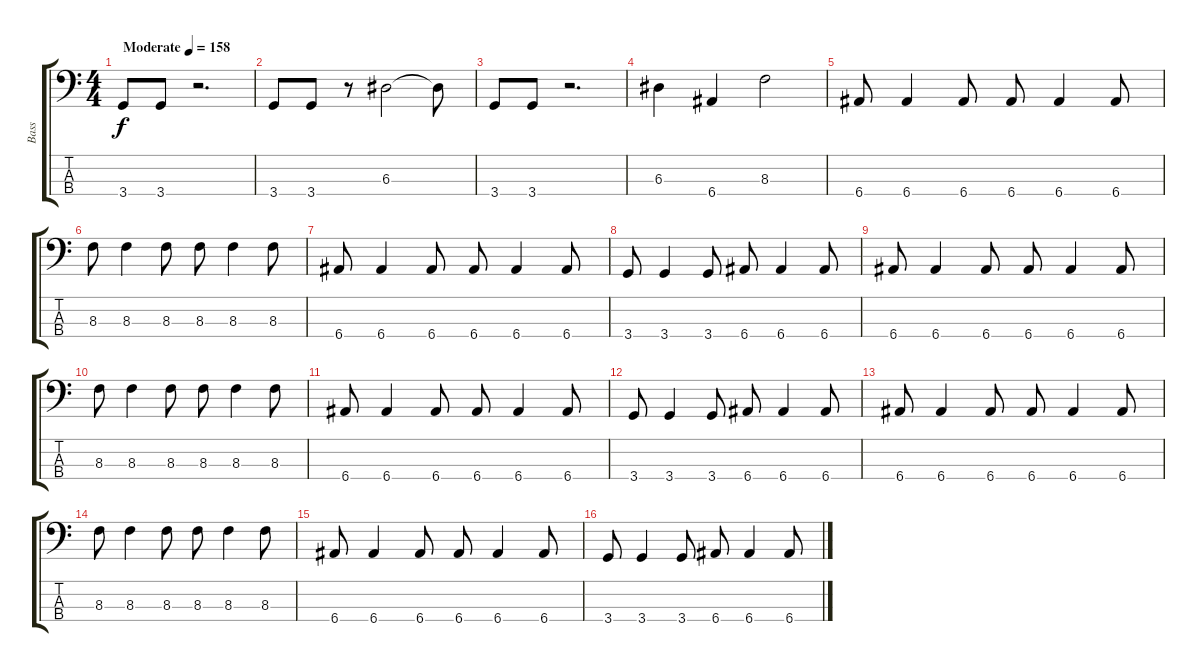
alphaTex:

\track ("Bass" "Bass") {instrument electricbasspick}
\staff {score tabs}
\tuning (G2 D2 A1 E1) {hide}
\ts (4 4)
\tempo (158 "Moderate")
\clef f4
\ks c
3.4.8{dy f instrument electricbasspick} 3.4.8 r.2{d} |
3.4.8 3.4.8 r.8 6.3.2 6.3{t}.8 |
3.4.8 3.4.8 r.2{d} |
6.3.4 6.4.4 8.3.2 |
6.4.8 6.4.4 6.4.8 6.4.8 6.4.4 6.4.8 |
8.3.8 8.3.4 8.3.8 8.3.8 8.3.4 8.3.8 |
6.4.8 6.4.4 6.4.8 6.4.8 6.4.4 6.4.8 |
3.4.8 3.4.4 3.4.8 6.4.8 6.4.4 6.4.8 |
6.4.8 6.4.4 6.4.8 6.4.8 6.4.4 6.4.8 |
8.3.8 8.3.4 8.3.8 8.3.8 8.3.4 8.3.8 |
6.4.8 6.4.4 6.4.8 6.4.8 6.4.4 6.4.8 |
3.4.8 3.4.4 3.4.8 6.4.8 6.4.4 6.4.8 |
6.4.8 6.4.4 6.4.8 6.4.8 6.4.4 6.4.8 |
8.3.8 8.3.4 8.3.8 8.3.8 8.3.4 8.3.8 |
6.4.8 6.4.4 6.4.8 6.4.8 6.4.4 6.4.8 |
3.4.8 3.4.4 3.4.8 6.4.8 6.4.4 6.4.8
